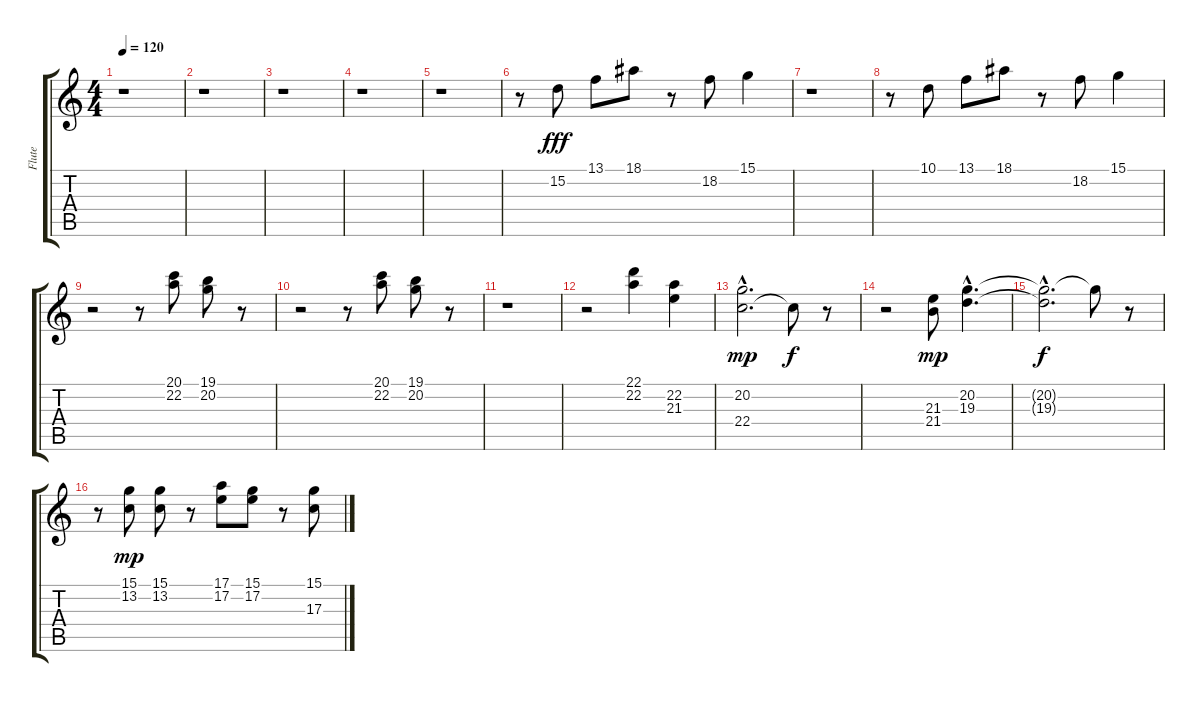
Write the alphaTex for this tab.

\track ("Flute    " "Flute    ") {instrument tenorsax}
\staff {score tabs}
\tuning (E4 B3 G3 D3 A2 E2) {hide}
\ts (4 4)
\tempo 120
\clef g2
\ks c
r.1{dy fff instrument tenorsax} |
r.1 |
r.1 |
r.1 |
r.1 |
r.8 15.2.8 13.1.8 18.1.8 r.8 18.2.8 15.1.4 |
r.1 |
r.8 10.1.8{volume 14} 13.1.8 18.1.8 r.8 18.2.8 15.1.4 |
r.2 r.8 (20.1 22.2).8{volume 13} (19.1 20.2).8 r.8 |
r.2 r.8 (20.1 22.2).8 (19.1 20.2).8 r.8 |
r.1 |
r.2 (22.1 22.2).4 (22.2 21.3).4 |
(20.2 22.4{hac}).2{d dy mp} 22.4{t}.8{dy f} r.8 |
r.2 (21.3 21.4).8{dy mp} (20.2{hac} 19.3{hac}).4{d} |
(20.2{hac t} 19.3{hac t}).2{d dy f} 20.2{t}.8 r.8 |
r.8 (15.1 13.2).8{dy mp} (15.1 13.2).8 r.8 (17.1 17.2).8 (15.1 17.2).8 r.8 (15.1 17.3).8
